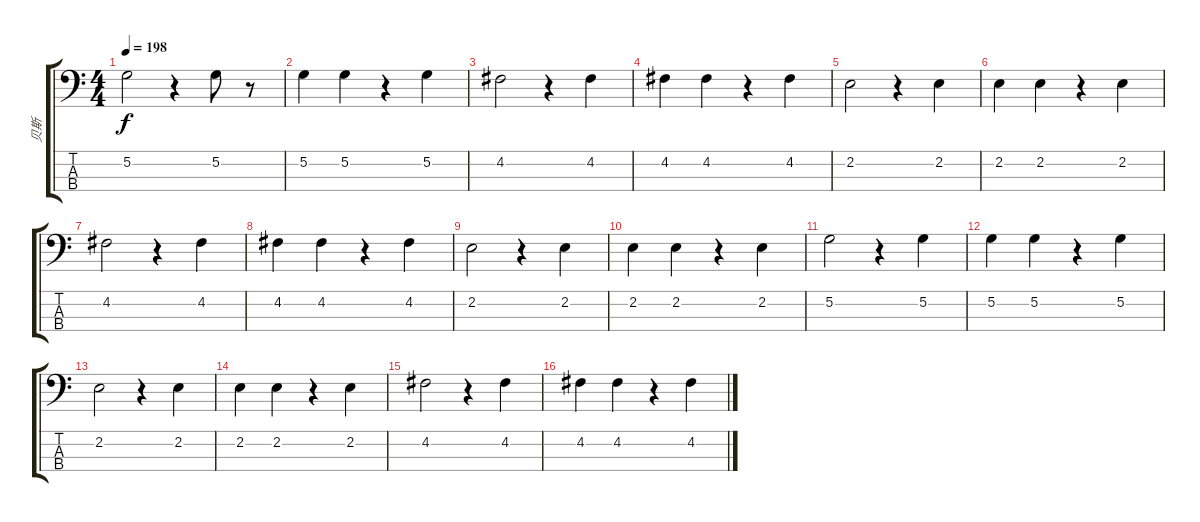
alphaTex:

\track ("贝斯" "贝斯") {instrument electricbassfinger}
\staff {score tabs}
\tuning (G2 D2 A1 E1) {hide}
\ts (4 4)
\tempo 198
\clef f4
\ks c
5.2.2{dy f} r.4 5.2.8 r.8 |
5.2.4 5.2.4 r.4 5.2.4 |
4.2.2 r.4 4.2.4 |
4.2.4 4.2.4 r.4 4.2.4 |
2.2.2 r.4 2.2.4 |
2.2.4 2.2.4 r.4 2.2.4 |
4.2.2 r.4 4.2.4 |
4.2.4 4.2.4 r.4 4.2.4 |
2.2.2 r.4 2.2.4 |
2.2.4 2.2.4 r.4 2.2.4 |
5.2.2 r.4 5.2.4 |
5.2.4 5.2.4 r.4 5.2.4 |
2.2.2 r.4 2.2.4 |
2.2.4 2.2.4 r.4 2.2.4 |
4.2.2 r.4 4.2.4 |
4.2.4 4.2.4 r.4 4.2.4
